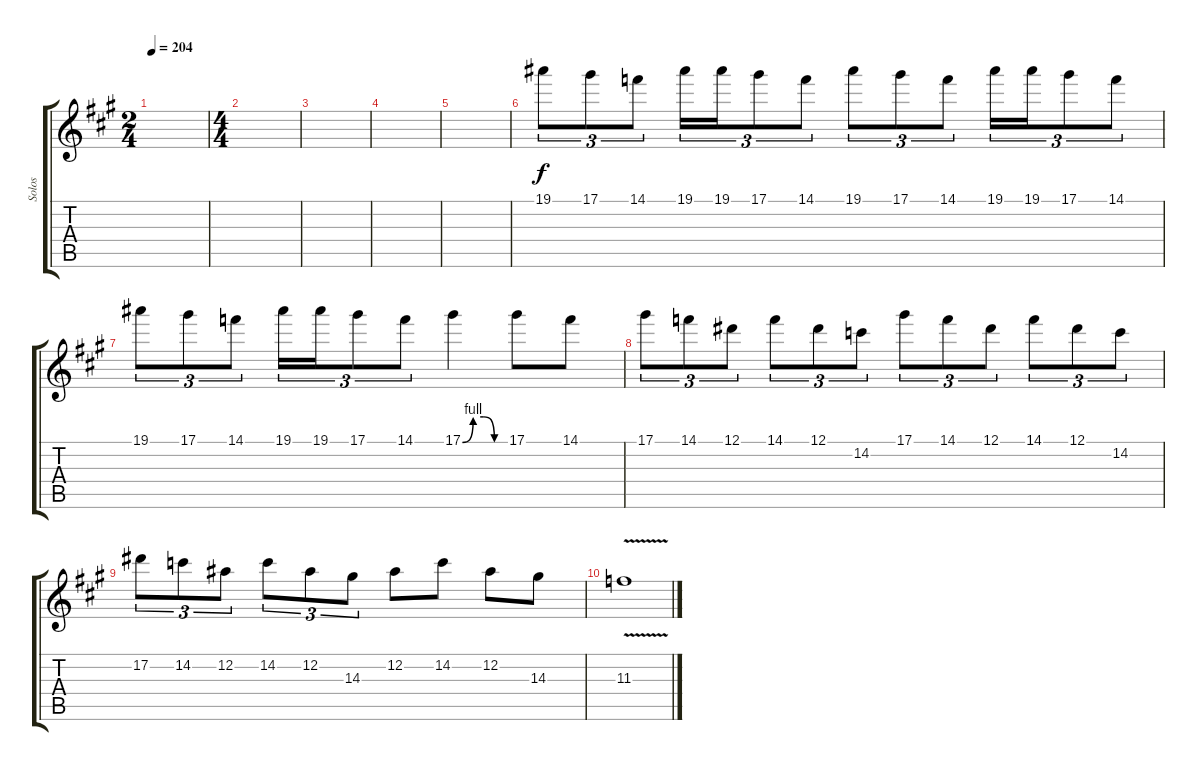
\track ("Solos" "Solos") {instrument distortionguitar}
\staff {score tabs}
\tuning (Eb4 Bb3 Gb3 Db3 Ab2 Eb2) {hide}
\ts (2 4)
\tempo 204
\clef g2
\ks a
|
\ts (4 4)
|
|
|
|
19.1.8{tu (3 2)} 17.1.8{tu (3 2)} 14.1.8{tu (3 2)} 19.1.16{tu (3 2)} 19.1.16{tu (3 2)} 17.1.8{tu (3 2)} 14.1.8{tu (3 2)} 19.1.8{tu (3 2)} 17.1.8{tu (3 2)} 14.1.8{tu (3 2)} 19.1.16{tu (3 2)} 19.1.16{tu (3 2)} 17.1.8{tu (3 2)} 14.1.8{tu (3 2)} |
19.1.8{tu (3 2)} 17.1.8{tu (3 2)} 14.1.8{tu (3 2)} 19.1.16{tu (3 2)} 19.1.16{tu (3 2)} 17.1.8{tu (3 2)} 14.1.8{tu (3 2)} 17.1{be (custom 0 0 15 4 30 4 45 0 60 0)}.4 17.1.8 14.1.8 |
17.1.8{tu (3 2)} 14.1.8{tu (3 2)} 12.1.8{tu (3 2)} 14.1.8{tu (3 2)} 12.1.8{tu (3 2)} 14.2.8{tu (3 2)} 17.1.8{tu (3 2)} 14.1.8{tu (3 2)} 12.1.8{tu (3 2)} 14.1.8{tu (3 2)} 12.1.8{tu (3 2)} 14.2.8{tu (3 2)} |
17.2.8{tu (3 2)} 14.2.8{tu (3 2)} 12.2.8{tu (3 2)} 14.2.8{tu (3 2)} 12.2.8{tu (3 2)} 14.3.8{tu (3 2)} 12.2.8 14.2.8 12.2.8 14.3.8 |
11.3{v}.1
